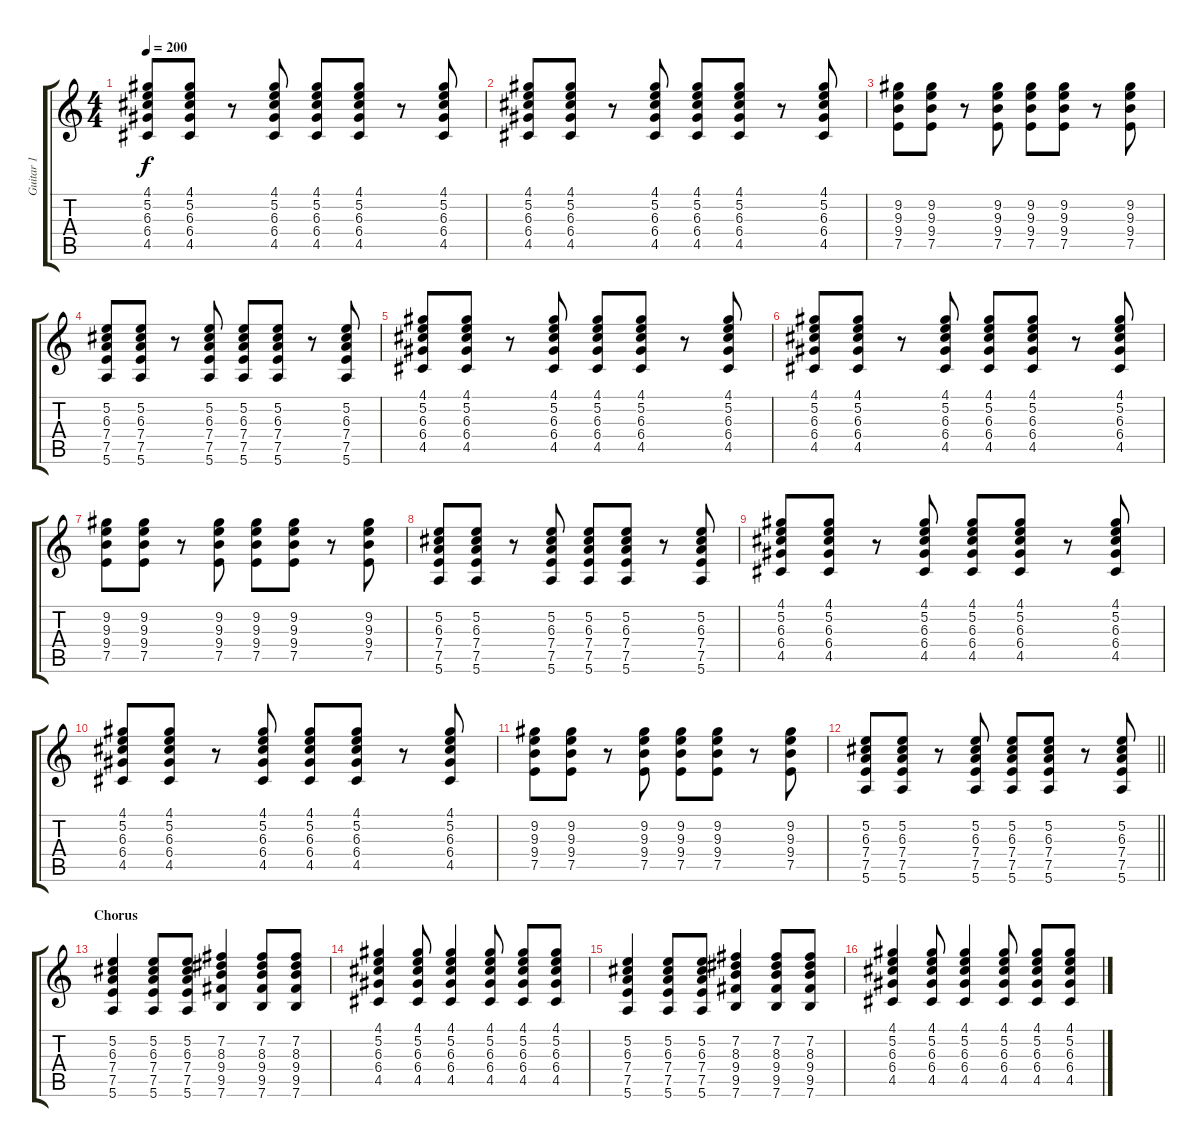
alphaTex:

\track ("Guitar 1" "Guitar 1") {instrument overdrivenguitar}
\staff {score tabs}
\tuning (E4 B3 G3 D3 A2 E2) {hide}
\ts (4 4)
\tempo 200
\clef g2
\ks c
(4.1 5.2 6.3 6.4 4.5).8{dy f} (4.1 5.2 6.3 6.4 4.5).8 r.8 (4.1 5.2 6.3 6.4 4.5).8 (4.1 5.2 6.3 6.4 4.5).8 (4.1 5.2 6.3 6.4 4.5).8 r.8 (4.1 5.2 6.3 6.4 4.5).8 |
(4.1 5.2 6.3 6.4 4.5).8 (4.1 5.2 6.3 6.4 4.5).8 r.8 (4.1 5.2 6.3 6.4 4.5).8 (4.1 5.2 6.3 6.4 4.5).8 (4.1 5.2 6.3 6.4 4.5).8 r.8 (4.1 5.2 6.3 6.4 4.5).8 |
(9.2 9.3 9.4 7.5).8 (9.2 9.3 9.4 7.5).8 r.8 (9.2 9.3 9.4 7.5).8 (9.2 9.3 9.4 7.5).8 (9.2 9.3 9.4 7.5).8 r.8 (9.2 9.3 9.4 7.5).8 |
(5.2 6.3 7.4 7.5 5.6).8 (5.2 6.3 7.4 7.5 5.6).8 r.8 (5.2 6.3 7.4 7.5 5.6).8 (5.2 6.3 7.4 7.5 5.6).8 (5.2 6.3 7.4 7.5 5.6).8 r.8 (5.2 6.3 7.4 7.5 5.6).8 |
(4.1 5.2 6.3 6.4 4.5).8 (4.1 5.2 6.3 6.4 4.5).8 r.8 (4.1 5.2 6.3 6.4 4.5).8 (4.1 5.2 6.3 6.4 4.5).8 (4.1 5.2 6.3 6.4 4.5).8 r.8 (4.1 5.2 6.3 6.4 4.5).8 |
(4.1 5.2 6.3 6.4 4.5).8 (4.1 5.2 6.3 6.4 4.5).8 r.8 (4.1 5.2 6.3 6.4 4.5).8 (4.1 5.2 6.3 6.4 4.5).8 (4.1 5.2 6.3 6.4 4.5).8 r.8 (4.1 5.2 6.3 6.4 4.5).8 |
(9.2 9.3 9.4 7.5).8 (9.2 9.3 9.4 7.5).8 r.8 (9.2 9.3 9.4 7.5).8 (9.2 9.3 9.4 7.5).8 (9.2 9.3 9.4 7.5).8 r.8 (9.2 9.3 9.4 7.5).8 |
(5.2 6.3 7.4 7.5 5.6).8 (5.2 6.3 7.4 7.5 5.6).8 r.8 (5.2 6.3 7.4 7.5 5.6).8 (5.2 6.3 7.4 7.5 5.6).8 (5.2 6.3 7.4 7.5 5.6).8 r.8 (5.2 6.3 7.4 7.5 5.6).8 |
(4.1 5.2 6.3 6.4 4.5).8 (4.1 5.2 6.3 6.4 4.5).8 r.8 (4.1 5.2 6.3 6.4 4.5).8 (4.1 5.2 6.3 6.4 4.5).8 (4.1 5.2 6.3 6.4 4.5).8 r.8 (4.1 5.2 6.3 6.4 4.5).8 |
(4.1 5.2 6.3 6.4 4.5).8 (4.1 5.2 6.3 6.4 4.5).8 r.8 (4.1 5.2 6.3 6.4 4.5).8 (4.1 5.2 6.3 6.4 4.5).8 (4.1 5.2 6.3 6.4 4.5).8 r.8 (4.1 5.2 6.3 6.4 4.5).8 |
(9.2 9.3 9.4 7.5).8 (9.2 9.3 9.4 7.5).8 r.8 (9.2 9.3 9.4 7.5).8 (9.2 9.3 9.4 7.5).8 (9.2 9.3 9.4 7.5).8 r.8 (9.2 9.3 9.4 7.5).8 |
\barLineRight lightlight
(5.2 6.3 7.4 7.5 5.6).8 (5.2 6.3 7.4 7.5 5.6).8 r.8 (5.2 6.3 7.4 7.5 5.6).8 (5.2 6.3 7.4 7.5 5.6).8 (5.2 6.3 7.4 7.5 5.6).8 r.8 (5.2 6.3 7.4 7.5 5.6).8 |
\section ("" "Chorus")
(5.2 6.3 7.4 7.5 5.6).4 (5.2 6.3 7.4 7.5 5.6).8 (5.2 6.3 7.4 7.5 5.6).8 (7.2 8.3 9.4 9.5 7.6).4 (7.2 8.3 9.4 9.5 7.6).8 (7.2 8.3 9.4 9.5 7.6).8 |
(4.1 5.2 6.3 6.4 4.5).4 (4.1 5.2 6.3 6.4 4.5).8 (4.1 5.2 6.3 6.4 4.5).4 (4.1 5.2 6.3 6.4 4.5).8 (4.1 5.2 6.3 6.4 4.5).8 (4.1 5.2 6.3 6.4 4.5).8 |
(5.2 6.3 7.4 7.5 5.6).4 (5.2 6.3 7.4 7.5 5.6).8 (5.2 6.3 7.4 7.5 5.6).8 (7.2 8.3 9.4 9.5 7.6).4 (7.2 8.3 9.4 9.5 7.6).8 (7.2 8.3 9.4 9.5 7.6).8 |
(4.1 5.2 6.3 6.4 4.5).4 (4.1 5.2 6.3 6.4 4.5).8 (4.1 5.2 6.3 6.4 4.5).4 (4.1 5.2 6.3 6.4 4.5).8 (4.1 5.2 6.3 6.4 4.5).8 (4.1 5.2 6.3 6.4 4.5).8
